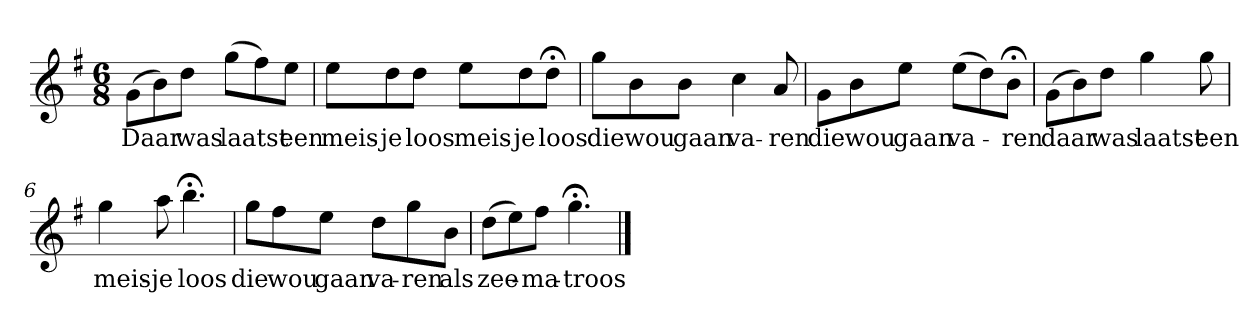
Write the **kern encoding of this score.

**kern	**text
*part1	*part1
*staff1	*staff1
*k[f#]	*
*G:	*
*M6/8	*
*MM120	*
=1	=1
(8gL	Daar
8b)	.
8ddJ	was
(8ggL	laatst
8ff#)	.
8eeJ	een
=2	=2
8eeL	meis-
8dd	-je
8ddJ	loos
8eeL	meis-
8dd	-je
8dd;<J	loos
=3	=3
8ggL	die
8b	wou
8bJ	gaan
4cc	va-
8a	-ren
=4	=4
8gL	die
8b	wou
8eeJ	gaan
(8eeL	va-
8dd)	.
8b;<J	-ren
=5	=5
(8gL	daar
8b)	.
8ddJ	was
4gg	laatst
8gg	een
=6	=6
4gg	meis-
8aa	-je
4.bb;<	loos
=7	=7
8ggL	die
8ff#	wou
8eeJ	gaan
8ddL	va-
8gg	-ren
8bJ	als
=8	=8
(8ddL	zee-
8ee)	.
8ff#J	-ma-
4.gg;<	-troos
==	==
*-	*-
